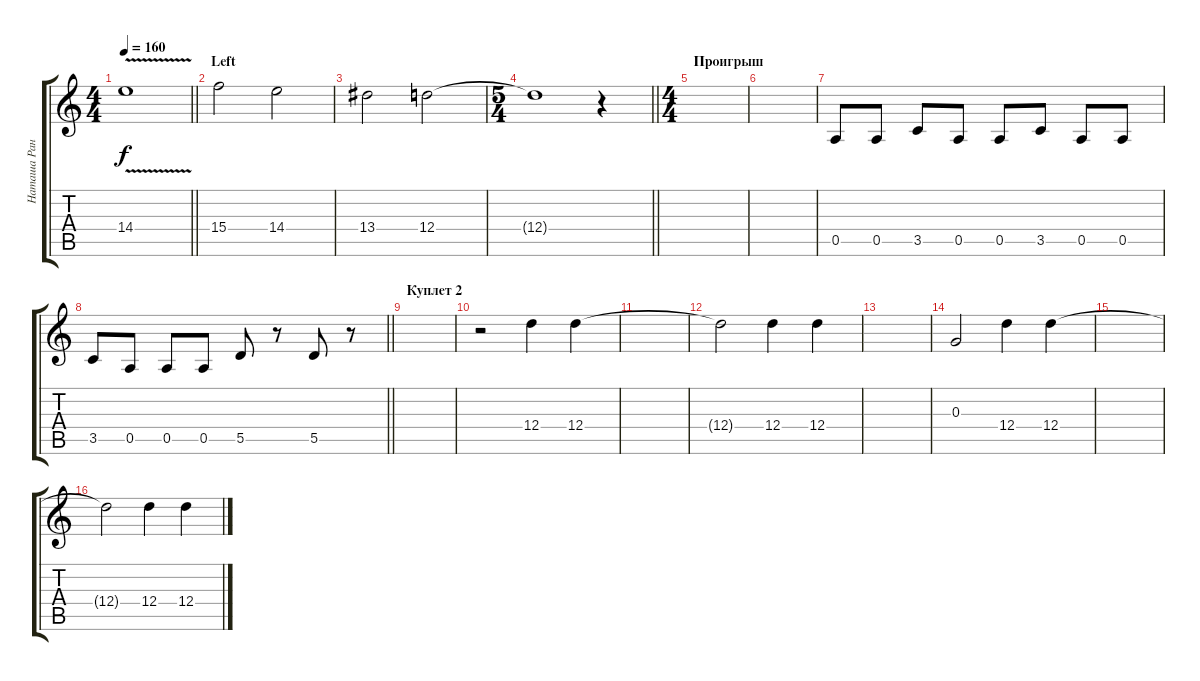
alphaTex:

\track ("Наташа Ранетка" "Наташа Ран") {instrument distortionguitar}
\staff {score tabs}
\tuning (E4 B3 G3 D3 A2 E2) {hide}
\ts (4 4)
\tempo 160
\clef g2
\barLineRight lightlight
\ks c
14.4{v}.1{dy f} |
\section ("" "Left")
15.4.2 14.4.2 |
13.4.2 12.4.2 |
\ts (5 4)
\barLineRight lightlight
12.4{t}.1 r.4 |
\ts (4 4)
\section ("" "Проигрыш")
|
|
0.5.8 0.5.8 3.5.8 0.5.8 0.5.8 3.5.8 0.5.8 0.5.8 |
\barLineRight lightlight
3.5.8 0.5.8 0.5.8 0.5.8 5.5.8 r.8 5.5.8 r.8 |
\section ("" "Куплет 2")
|
r.2{volume 16 instrument electricguitarclean} 12.4.4 12.4.4 |
|
12.4{t}.2 12.4.4 12.4.4 |
|
0.3.2 12.4.4 12.4.4 |
|
12.4{t}.2 12.4.4 12.4.4
